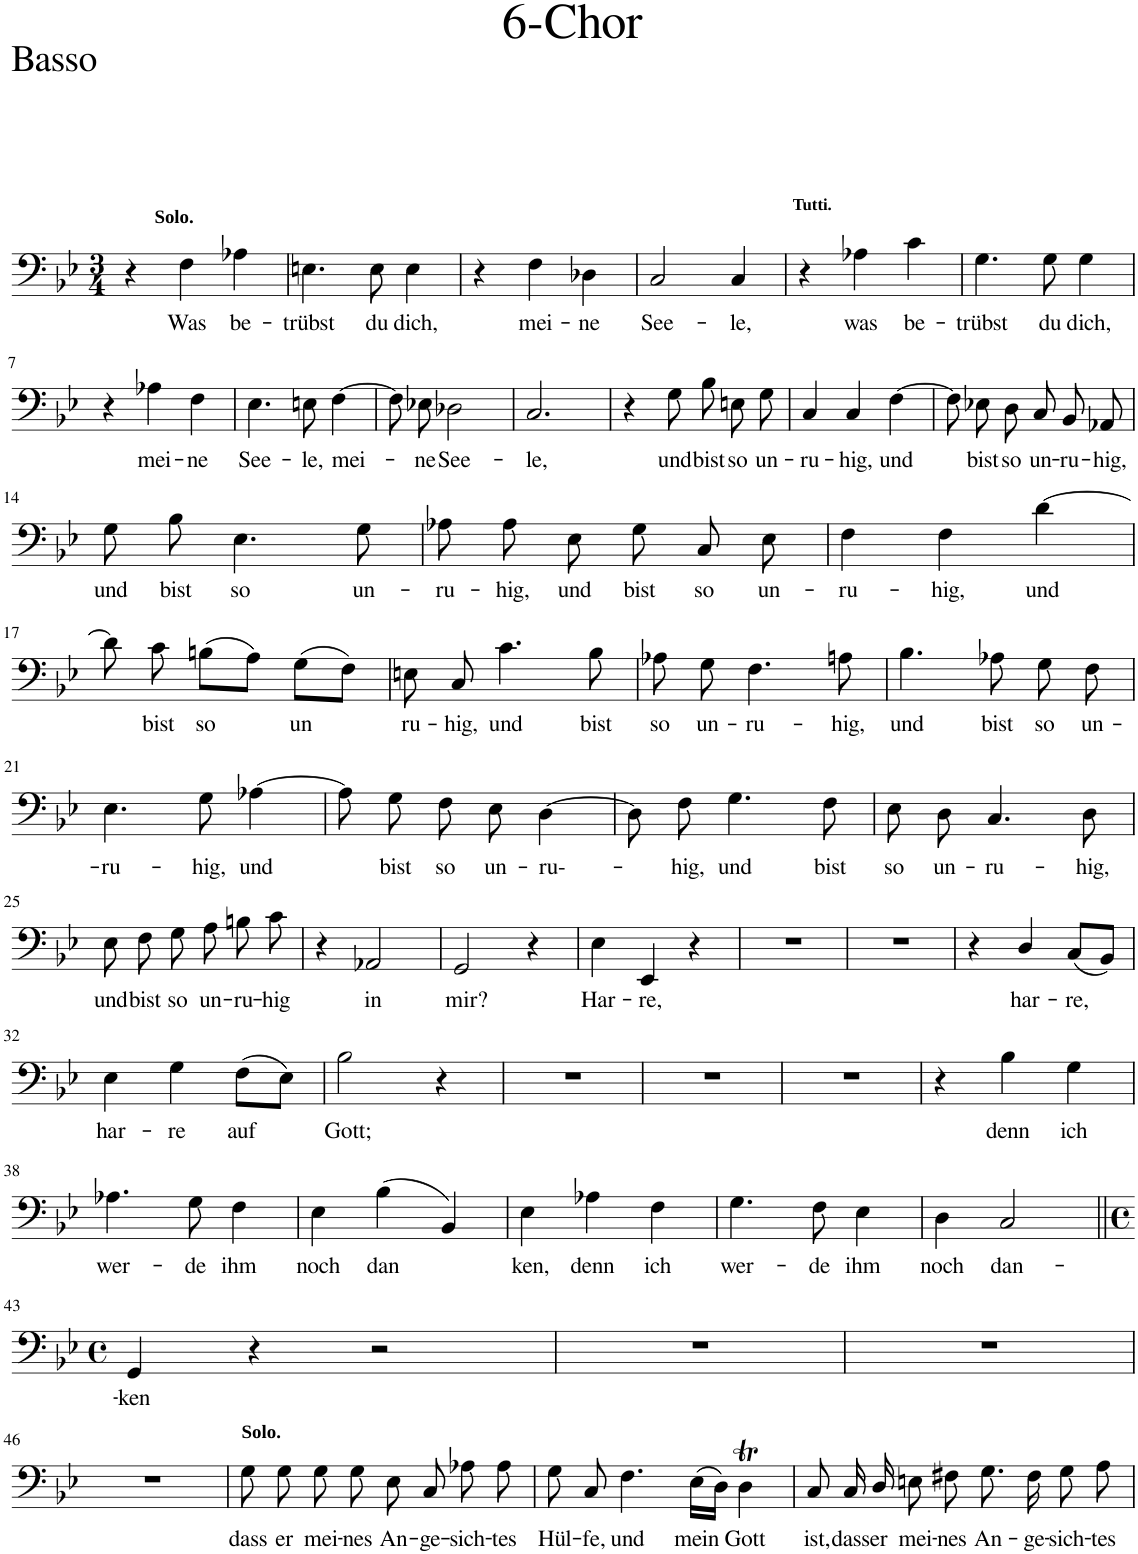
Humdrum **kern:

**kern	**text
*part1	*part1
*staff1	*staff1
*I"Piano	*
*I'Pno.	*
*clefF4	*
*k[b-e-]	*
*M3/4	*
=1	=1
4r	.
!LO:TX:a:B:t=Solo.	!
!	!LO:LY:b
4F\	-Was
!	!LO:LY:b
4A-X\	be-
=2	=2
!	!LO:LY:b
4.En\	trübst
!	!LO:LY:b
8E\	du
!	!LO:LY:b
4E\	dich,
=3	=3
4r	.
!	!LO:LY:b
4F\	mei-
!	!LO:LY:b
4D-X\	-ne
=4	=4
!	!LO:LY:b
2C/	See-
!	!LO:LY:b
4C/	-le,
=5	=5
!LO:TX:a:B:t=Tutti.	!
4r	.
!	!LO:LY:b
4A-X\	-was
!	!LO:LY:b
4c\	be-
=6	=6
!	!LO:LY:b
4.G\	trübst
!	!LO:LY:b
8G\	du
!	!LO:LY:b
4G\	dich,
!!LO:LB:g=z
=7	=7
4r	.
!	!LO:LY:b
4A-X\	mei-
!	!LO:LY:b
4F\	-ne
=8	=8
!	!LO:LY:b
4.E-\	-See-
!	!LO:LY:b
8En\	-le,
!	!LO:LY:b
[4F\	mei-
=9	=9
8F\]	.
!	!LO:LY:b
8E-X\	-ne
!	!LO:LY:b
2D-X\	See-
=10	=10
!	!LO:LY:b
2.C/	le,
=11	=11
4r	.
!	!LO:LY:b
8G\	-und
!	!LO:LY:b
8B-\	bist
!	!LO:LY:b
8En\	so
!	!LO:LY:b
8G\	un-
=12	=12
!	!LO:LY:b
4C/	-ru-
!	!LO:LY:b
4C/	-hig,
!	!LO:LY:b
[4F\	und
=13	=13
8F\]	.
!	!LO:LY:b
8E-X\	bist
!	!LO:LY:b
8D\	so
!	!LO:LY:b
8C/	un-
!	!LO:LY:b
8BB-/	-ru-
!	!LO:LY:b
8AA-X/	-hig,
!!LO:LB:g=z
=14	=14
!	!LO:LY:b
8G\	und
!	!LO:LY:b
8B-\	bist
!	!LO:LY:b
4.E-\	so
!	!LO:LY:b
8G\	un-
=15	=15
!	!LO:LY:b
8A-X\	-ru-
!	!LO:LY:b
8A-\	-hig,
!	!LO:LY:b
8E-\	und
!	!LO:LY:b
8G\	bist
!	!LO:LY:b
8C/	so
!	!LO:LY:b
8E-\	un-
=16	=16
!	!LO:LY:b
4F\	-ru-
!	!LO:LY:b
4F\	-hig,
!	!LO:LY:b
[4d\	und
!!LO:LB:g=z
=17	=17
8d\]	.
!	!LO:LY:b
8c\	bist
!	!LO:LY:b
(8Bn\L	so
8A\J)	.
!	!LO:LY:b
(8G\L	un
8F\J)	.
=18	=18
!	!LO:LY:b
8En\	-ru-
!	!LO:LY:b
8C/	-hig,
!	!LO:LY:b
4.c\	und
!	!LO:LY:b
8B-\	bist
=19	=19
!	!LO:LY:b
8A-X\	so
!	!LO:LY:b
8G\	un-
!	!LO:LY:b
4.F\	-ru-
!	!LO:LY:b
8An\	-hig,
=20	=20
!	!LO:LY:b
4.B-\	und
!	!LO:LY:b
8A-X\	bist
!	!LO:LY:b
8G\	so
!	!LO:LY:b
8F\	un-
!!LO:LB:g=z
=21	=21
!	!LO:LY:b
4.E-\	-ru-
!	!LO:LY:b
8G\	-hig,
!	!LO:LY:b
[4A-X\	und
=22	=22
8A-\]	.
!	!LO:LY:b
8G\	bist
!	!LO:LY:b
8F\	so
!	!LO:LY:b
8E-\	un-
!	!LO:LY:b
[4D\	-ru--
=23	=23
8D\]	.
!	!LO:LY:b
8F\	-hig,
!	!LO:LY:b
4.G\	und
!	!LO:LY:b
8F\	bist
=24	=24
!	!LO:LY:b
8E-\	-so
!	!LO:LY:b
8D\	un-
!	!LO:LY:b
4.C/	-ru-
!	!LO:LY:b
8D\	-hig,
!!LO:LB:g=z
=25	=25
!	!LO:LY:b
8E-\	und
!	!LO:LY:b
8F\	bist
!	!LO:LY:b
8G\	so
!	!LO:LY:b
8A\	un-
!	!LO:LY:b
8Bn\	-ru-
!	!LO:LY:b
8c\	-hig
=26	=26
4r	.
!	!LO:LY:b
2AA-X/	in
=27	=27
!	!LO:LY:b
2GG/	mir?
4r	.
=28	=28
!	!LO:LY:b
4E-\	Har-
!	!LO:LY:b
4EE-/	-re,
4r	.
=29	=29
2.r	.
=30	=30
2.r	.
=31	=31
4r	.
!	!LO:LY:b
4D/	har-
!	!LO:LY:b
(8C/L	-re,
8BB-/J)	.
!!LO:LB:g=z
=32	=32
!	!LO:LY:b
4E-\	har-
!	!LO:LY:b
4G\	-re
!	!LO:LY:b
(8F\L	auf
8E-\J)	.
=33	=33
!	!LO:LY:b
2B-\	Gott;
4r	.
=34	=34
2.r	.
=35	=35
2.r	.
=36	=36
2.r	.
=37	=37
4r	.
!	!LO:LY:b
4B-\	denn
!	!LO:LY:b
4G\	ich
!!LO:LB:g=z
=38	=38
!	!LO:LY:b
4.A-X\	wer-
!	!LO:LY:b
8G\	-de
!	!LO:LY:b
4F\	ihm
=39	=39
!	!LO:LY:b
4E-\	noch
!	!LO:LY:b
(4B-\	dan
4BB-/)	.
=40	=40
!	!LO:LY:b
4E-\	ken,
!	!LO:LY:b
4A-X\	denn
!	!LO:LY:b
4F\	ich
=41	=41
!	!LO:LY:b
4.G\	wer-
!	!LO:LY:b
8F\	-de
!	!LO:LY:b
4E-\	ihm
=42	=42
!	!LO:LY:b
4D\	-noch
!	!LO:LY:b
2C/	dan-
!!LO:LB:g=z
=43||	=43||
*M4/4	*
*met(c)	*
!	!LO:LY:b
4GG/	-ken
4r	.
2r	.
=44	=44
1r	.
=45	=45
1r	.
!!LO:LB:g=z
=46	=46
1r	.
=47	=47
!LO:TX:a:B:t=Solo.	!
!	!LO:LY:b
8G\	-dass
!	!LO:LY:b
8G\	er
!	!LO:LY:b
8G\	mei-
!	!LO:LY:b
8G\	-nes
!	!LO:LY:b
8E-\	An-
!	!LO:LY:b
8C/	-ge-
!	!LO:LY:b
8A-X\	-sich-
!	!LO:LY:b
8A-\	-tes
=48	=48
!	!LO:LY:b
8G\	Hül-
!	!LO:LY:b
8C/	-fe,
!	!LO:LY:b
4.F\	und
!	!LO:LY:b
(16E-\LL	mein
16D\JJ)	.
!	!LO:LY:b
4Dt\	Gott
=49	=49
!	!LO:LY:b
8C/	ist,
!	!LO:LY:b
16C/	dass
!	!LO:LY:b
16D/	er
!	!LO:LY:b
8En\	mei-
!	!LO:LY:b
8F#X\	-nes
!	!LO:LY:b
8.G\	An-
!	!LO:LY:b
16F#\	-ge-
!	!LO:LY:b
8G\	-sich-
!	!LO:LY:b
8A\	-tes
=	=
*-	*-
